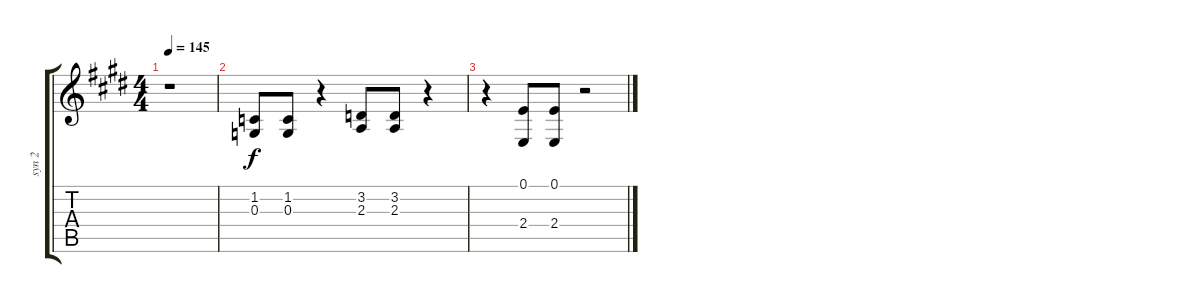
\track ("syn 2" "syn 2") {instrument lead6voice}
\staff {score tabs}
\tuning (E4 B3 G3 D3 A2 E2) {hide}
\ts (4 4)
\tempo 145
\clef g2
\ks e
r.1{dy f} |
(1.2 0.3).8 (1.2 0.3).8 r.4 (3.2 2.3).8 (3.2 2.3).8 r.4 |
r.4 (0.1 2.4).8 (0.1 2.4).8 r.2
